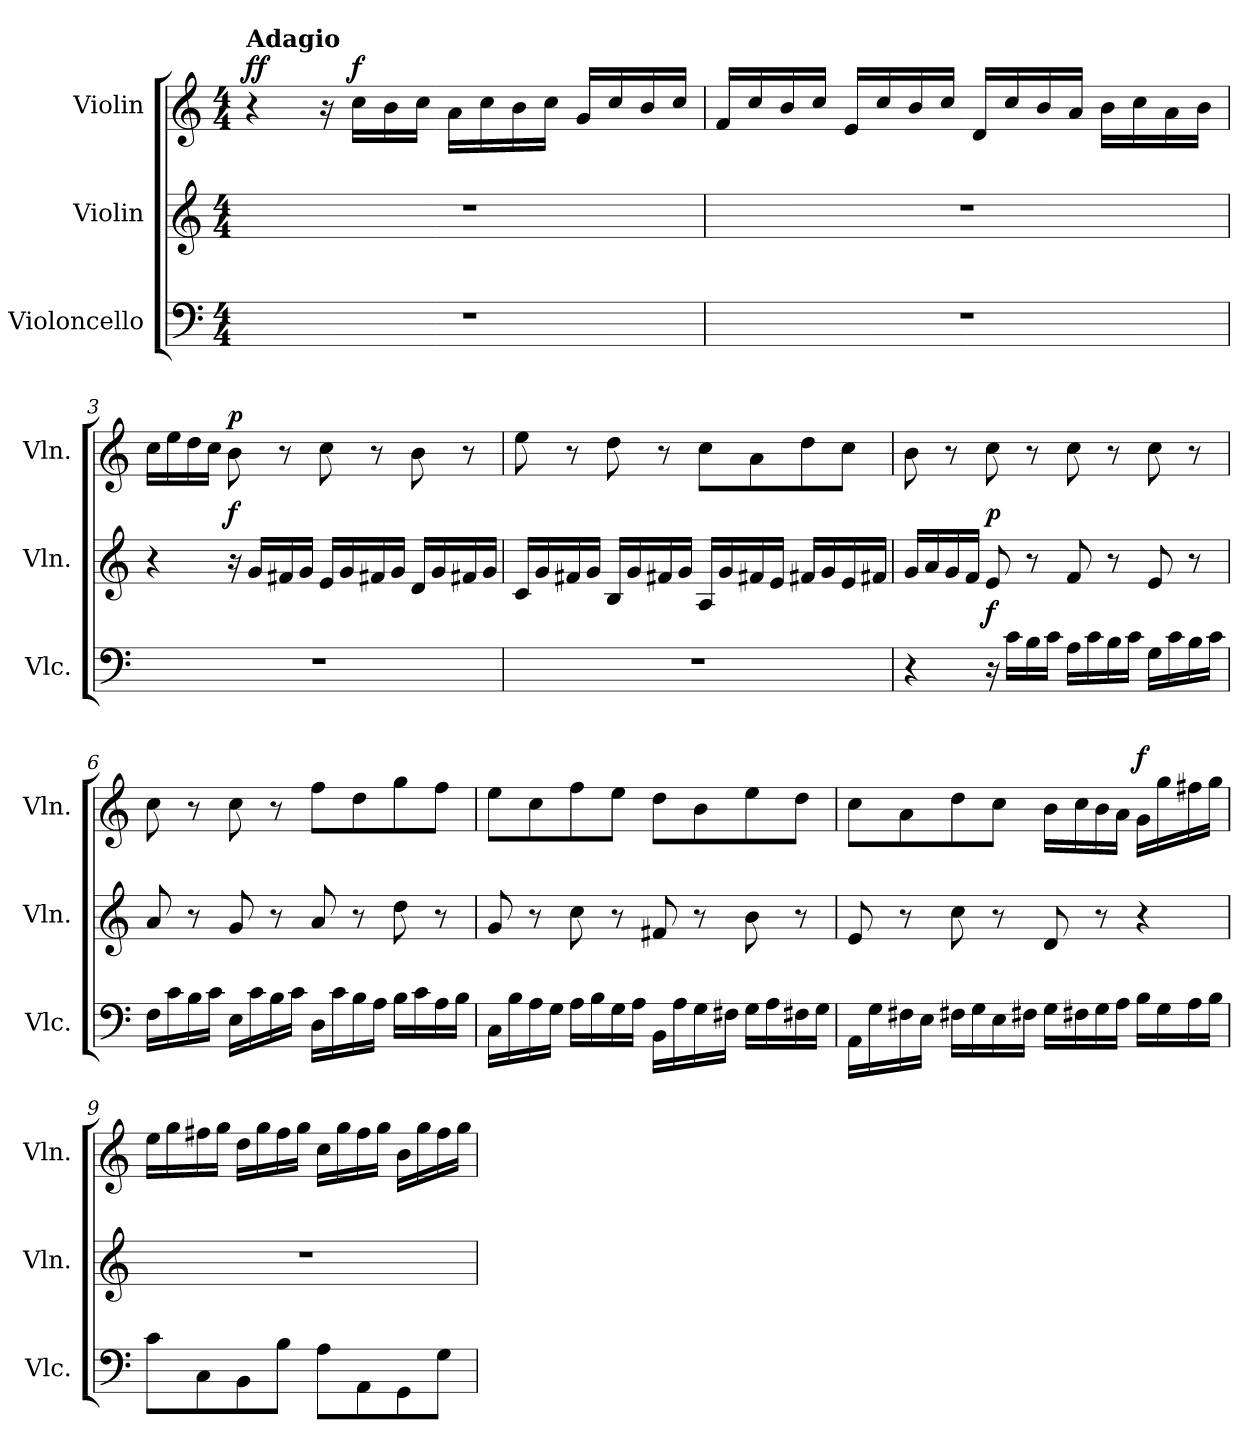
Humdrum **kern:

**kern	**dynam	**kern	**dynam	**kern	**dynam
*part3	*part3	*part2	*part2	*part1	*part1
*staff3	*staff3	*staff2	*staff2	*staff1	*staff1
*I"Violoncello	*	*I"Violin	*	*I"Violin	*
*I'Vlc.	*	*I'Vln.	*	*I'Vln.	*
*clefF4	*	*clefG2	*	*clefG2	*
*k[]	*	*k[]	*	*k[]	*
*M4/4	*	*M4/4	*	*M4/4	*
=1	=1	=1	=1	=1	=1
!	!	!	!	!LO:TX:a:B:t=Adagio	!
!	!	!	!	!	!LO:DY:a
!	!	!	!	!	!LO:DY:n=1:b
1r	.	1r	.	4r	f f
.	.	.	.	16r	.
*	*	*	*	*MM80	*
!	!	!	!	!	!LO:DY:n=2:a
.	.	.	.	16cc\LL	f
.	.	.	.	16b\	.
.	.	.	.	16cc\JJ	.
.	.	.	.	16a\LL	.
.	.	.	.	16cc\	.
.	.	.	.	16b\	.
.	.	.	.	16cc\JJ	.
.	.	.	.	16g/LL	.
.	.	.	.	16cc/	.
.	.	.	.	16b/	.
.	.	.	.	16cc/JJ	.
=2	=2	=2	=2	=2	=2
1r	.	1r	.	16f/LL	.
.	.	.	.	16cc/	.
.	.	.	.	16b/	.
.	.	.	.	16cc/JJ	.
.	.	.	.	16e/LL	.
.	.	.	.	16cc/	.
.	.	.	.	16b/	.
.	.	.	.	16cc/JJ	.
.	.	.	.	16d/LL	.
.	.	.	.	16cc/	.
.	.	.	.	16b/	.
.	.	.	.	16a/JJ	.
.	.	.	.	16b\LL	.
.	.	.	.	16cc\	.
.	.	.	.	16a\	.
.	.	.	.	16b\JJ	.
!!LO:LB:g=z
=3	=3	=3	=3	=3	=3
1r	.	4r	.	16cc\LL	.
.	.	.	.	16ee\	.
.	.	.	.	16dd\	.
.	.	.	.	16cc\JJ	.
!	!	!	!LO:DY:a	!	!LO:DY:a
.	.	16r	f	8b\	p
.	.	16g/LL	.	.	.
.	.	16f#X/	.	8r	.
.	.	16g/JJ	.	.	.
.	.	16e/LL	.	8cc\	.
.	.	16g/	.	.	.
.	.	16f#X/	.	8r	.
.	.	16g/JJ	.	.	.
.	.	16d/LL	.	8b\	.
.	.	16g/	.	.	.
.	.	16f#X/	.	8r	.
.	.	16g/JJ	.	.	.
=4	=4	=4	=4	=4	=4
1r	.	16c/LL	.	8ee\	.
.	.	16g/	.	.	.
.	.	16f#X/	.	8r	.
.	.	16g/JJ	.	.	.
.	.	16B/LL	.	8dd\	.
.	.	16g/	.	.	.
.	.	16f#X/	.	8r	.
.	.	16g/JJ	.	.	.
.	.	16A/LL	.	8cc\L	.
.	.	16g/	.	.	.
.	.	16f#X/	.	8a\	.
.	.	16e/JJ	.	.	.
.	.	16f#X/LL	.	8dd\	.
.	.	16g/	.	.	.
.	.	16e/	.	8cc\J	.
.	.	16f#X/JJ	.	.	.
!!LO:LB:g=z
=5	=5	=5	=5	=5	=5
4r	.	16g/LL	.	8b\	.
.	.	16a/	.	.	.
.	.	16g/	.	8r	.
.	.	16f/JJ	.	.	.
!	!LO:DY:a	!	!LO:DY:a	!	!
16r	f	8e/	p	8cc\	.
16c\LL	.	.	.	.	.
16B\	.	8r	.	8r	.
16c\JJ	.	.	.	.	.
16A\LL	.	8f/	.	8cc\	.
16c\	.	.	.	.	.
16B\	.	8r	.	8r	.
16c\JJ	.	.	.	.	.
16G\LL	.	8e/	.	8cc\	.
16c\	.	.	.	.	.
16B\	.	8r	.	8r	.
16c\JJ	.	.	.	.	.
=6	=6	=6	=6	=6	=6
16F\LL	.	8a/	.	8cc\	.
16c\	.	.	.	.	.
16B\	.	8r	.	8r	.
16c\JJ	.	.	.	.	.
16E\LL	.	8g/	.	8cc\	.
16c\	.	.	.	.	.
16B\	.	8r	.	8r	.
16c\JJ	.	.	.	.	.
16D\LL	.	8a/	.	8ff\L	.
16c\	.	.	.	.	.
16B\	.	8r	.	8dd\	.
16A\JJ	.	.	.	.	.
16B\LL	.	8dd\	.	8gg\	.
16c\	.	.	.	.	.
16A\	.	8r	.	8ff\J	.
16B\JJ	.	.	.	.	.
!!LO:LB:g=z
=7	=7	=7	=7	=7	=7
16C\LL	.	8g/	.	8ee\L	.
16B\	.	.	.	.	.
16A\	.	8r	.	8cc\	.
16G\JJ	.	.	.	.	.
16A\LL	.	8cc\	.	8ff\	.
16B\	.	.	.	.	.
16G\	.	8r	.	8ee\J	.
16A\JJ	.	.	.	.	.
16BB\LL	.	8f#X/	.	8dd\L	.
16A\	.	.	.	.	.
16G\	.	8r	.	8b\	.
16F#X\JJ	.	.	.	.	.
16G\LL	.	8b\	.	8ee\	.
16A\	.	.	.	.	.
16F#X\	.	8r	.	8dd\J	.
16G\JJ	.	.	.	.	.
=8	=8	=8	=8	=8	=8
16AA\LL	.	8e/	.	8cc\L	.
16G\	.	.	.	.	.
16F#X\	.	8r	.	8a\	.
16E\JJ	.	.	.	.	.
16F#X\LL	.	8cc\	.	8dd\	.
16G\	.	.	.	.	.
16E\	.	8r	.	8cc\J	.
16F#X\JJ	.	.	.	.	.
16G\LL	.	8d/	.	16b\LL	.
16F#X\	.	.	.	16cc\	.
16G\	.	8r	.	16b\	.
16A\JJ	.	.	.	16a\JJ	.
!	!LO:DY:b	!	!	!	!
!	!LO:DY:n=1:a	!	!	!	!LO:DY:a
16B\LL	p mp	4r	.	16g\LL	f
16G\	.	.	.	16gg\	.
16A\	.	.	.	16ff#X\	.
16B\JJ	.	.	.	16gg\JJ	.
!!LO:PB:g=z
=9	=9	=9	=9	=9	=9
8c\L	.	1r	.	16ee\LL	.
.	.	.	.	16gg\	.
8C\	.	.	.	16ff#X\	.
.	.	.	.	16gg\JJ	.
8BB\	.	.	.	16dd\LL	.
.	.	.	.	16gg\	.
8B\J	.	.	.	16ff#\	.
.	.	.	.	16gg\JJ	.
8A\L	.	.	.	16cc\LL	.
.	.	.	.	16gg\	.
8AA\	.	.	.	16ff#\	.
.	.	.	.	16gg\JJ	.
8GG\	.	.	.	16b\LL	.
.	.	.	.	16gg\	.
8G\J	.	.	.	16ff#\	.
.	.	.	.	16gg\JJ	.
=	=	=	=	=	=
*-	*-	*-	*-	*-	*-
